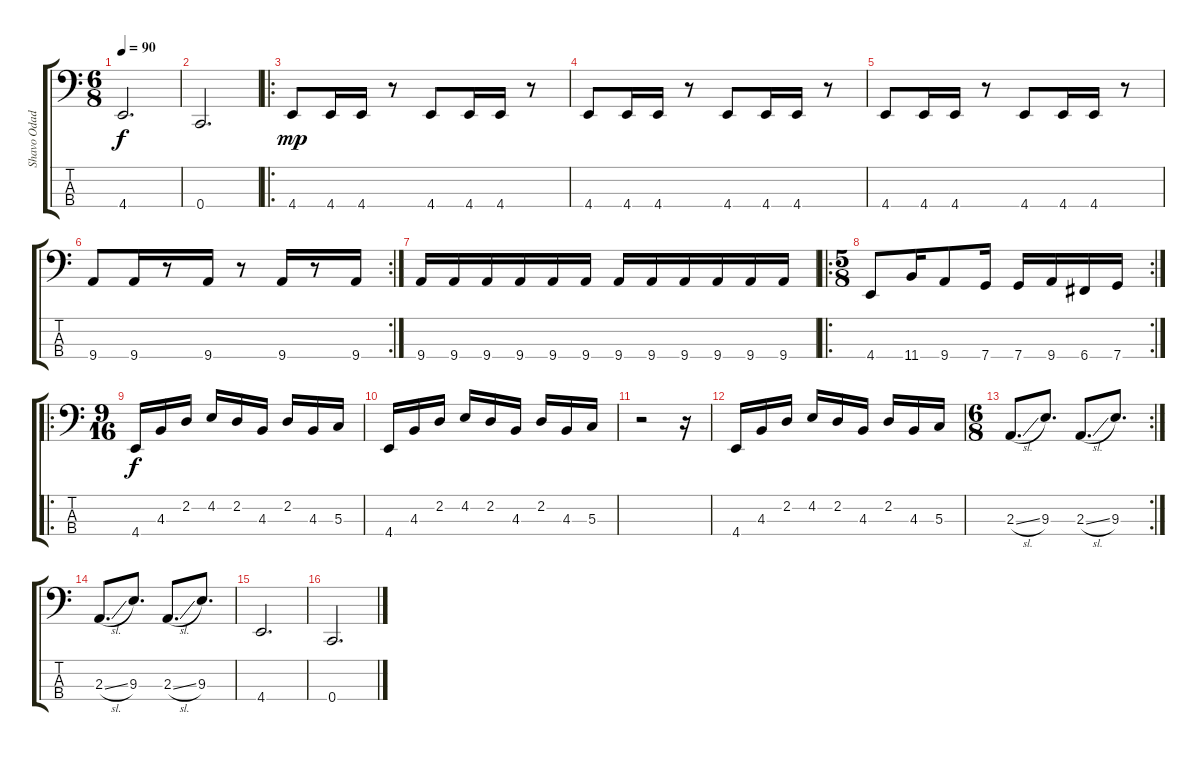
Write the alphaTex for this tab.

\track ("Shavo Odadjian" "Shavo Odad") {instrument electricbassfinger}
\staff {score tabs}
\tuning (F2 C2 G1 C1) {hide}
\ts (6 8)
\tempo 90
\clef f4
\ks c
4.4.2{d dy f} |
0.4.2{d} |
\ro
4.4.8{dy mp} 4.4.16 4.4.16 r.8 4.4.8 4.4.16 4.4.16 r.8 |
4.4.8 4.4.16 4.4.16 r.8 4.4.8 4.4.16 4.4.16 r.8 |
4.4.8 4.4.16 4.4.16 r.8 4.4.8 4.4.16 4.4.16 r.8 |
\rc 2
9.4.8 9.4.16 r.8 9.4.16 r.8 9.4.16 r.8 9.4.16 |
9.4.16 9.4.16 9.4.16 9.4.16 9.4.16 9.4.16 9.4.16 9.4.16 9.4.16 9.4.16 9.4.16 9.4.16 |
\ro
\rc 2
\ts (5 8)
4.4.8 11.4.16 9.4.8 7.4.16 7.4.16 9.4.16 6.4.16 7.4.16 |
\ro
\ts (9 16)
4.4.16{dy f} 4.3.16 2.2.16 4.2.16 2.2.16 4.3.16 2.2.16 4.3.16 5.3.16 |
4.4.16 4.3.16 2.2.16 4.2.16 2.2.16 4.3.16 2.2.16 4.3.16 5.3.16 |
r.2 r.16 |
4.4.16 4.3.16 2.2.16 4.2.16 2.2.16 4.3.16 2.2.16 4.3.16 5.3.16 |
\rc 2
\ts (6 8)
2.3{sl}.8{d} 9.3.8{d} 2.3{sl}.8{d} 9.3.8{d} |
2.3{sl}.8{d} 9.3.8{d} 2.3{sl}.8{d} 9.3.8{d} |
4.4.2{d} |
0.4.2{d}
